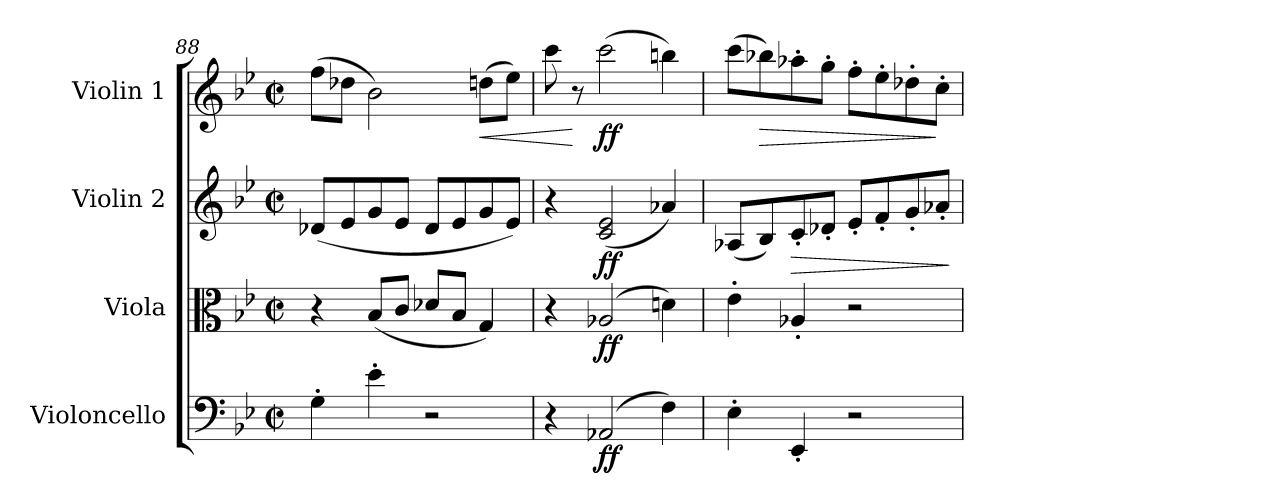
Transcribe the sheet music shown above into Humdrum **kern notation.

**kern	**dynam	**kern	**dynam	**kern	**dynam	**kern	**dynam
*part4	*part4	*part3	*part3	*part2	*part2	*part1	*part1
*staff4	*staff4	*staff3	*staff3	*staff2	*staff2	*staff1	*staff1
*I"Violoncello	*	*I"Viola	*	*I"Violin 2	*	*I"Violin 1	*
*I'Vc	*	*I'Vla	*	*I'Vln	*	*I'Vln	*
*clefF4	*	*clefC3	*	*clefG2	*	*clefG2	*
*k[b-e-]	*	*k[b-e-]	*	*k[b-e-]	*	*k[b-e-]	*
*M2/2	*	*M2/2	*	*M2/2	*	*M2/2	*
*met(c|)	*	*met(c|)	*	*met(c|)	*	*met(c|)	*
=88	=88	=88	=88	=88	=88	=88	=88
4G'\	.	4r	.	(<8d-X/L	.	(8ff\L	.
.	.	.	.	8e-/	.	8dd-X\J	.
4e-'\	.	(<8B-/L	.	8g/	.	2b-\)	.
.	.	8c/J	.	8e-/J	.	.	.
2r	.	8d-X/L	.	8d-/L	.	.	.
.	.	8B-/J	.	8e-/	.	.	.
!	!	!	!	!	!	!	!LO:HP:b
.	.	4G/)	.	8g/	.	(8ddn\L	<
.	.	.	.	8e-/J)	.	8ee-\J)	.
=89	=89	=89	=89	=89	=89	=89	=89
4r	.	4r	.	4r	.	8ccc\	.
.	.	.	.	.	.	8r	[
!	!LO:DY:b	!	!LO:DY:b	!	!LO:DY:b	!	!LO:DY:b
(2AA-X/	ff	(>2A-X/	ff	(2c/ 2e-/	ff	(2ccc\	ff
4F\)	.	4dn\)	.	4a-X/)	.	4bbn\)	.
!!LO:PB:g=z
=90	=90	=90	=90	=90	=90	=90	=90
4E-'\	.	4e-'\	.	(<8A-X/L	.	(8ccc\L	.
!	!	!	!	!	!	!	!LO:HP:b
.	.	.	.	8B-/)	.	8bb-X\)	>
!	!	!	!	!	!LO:HP:b	!	!
4EE-'/	.	4A-X'/	.	8c'/	>	8aa-X'\	.
.	.	.	.	8d-X'/J	.	8gg'\J	.
2r	.	2r	.	8e-'/L	.	8ff'\L	.
.	.	.	.	8f'/	.	8ee-'\	.
.	.	.	.	8g'/	.	8dd-X'\	.
.	.	.	.	8a-X'/J	.	8cc'\J	]
.	.	.	.	.	]	.	.
=	=	=	=	=	=	=	=
*-	*-	*-	*-	*-	*-	*-	*-
